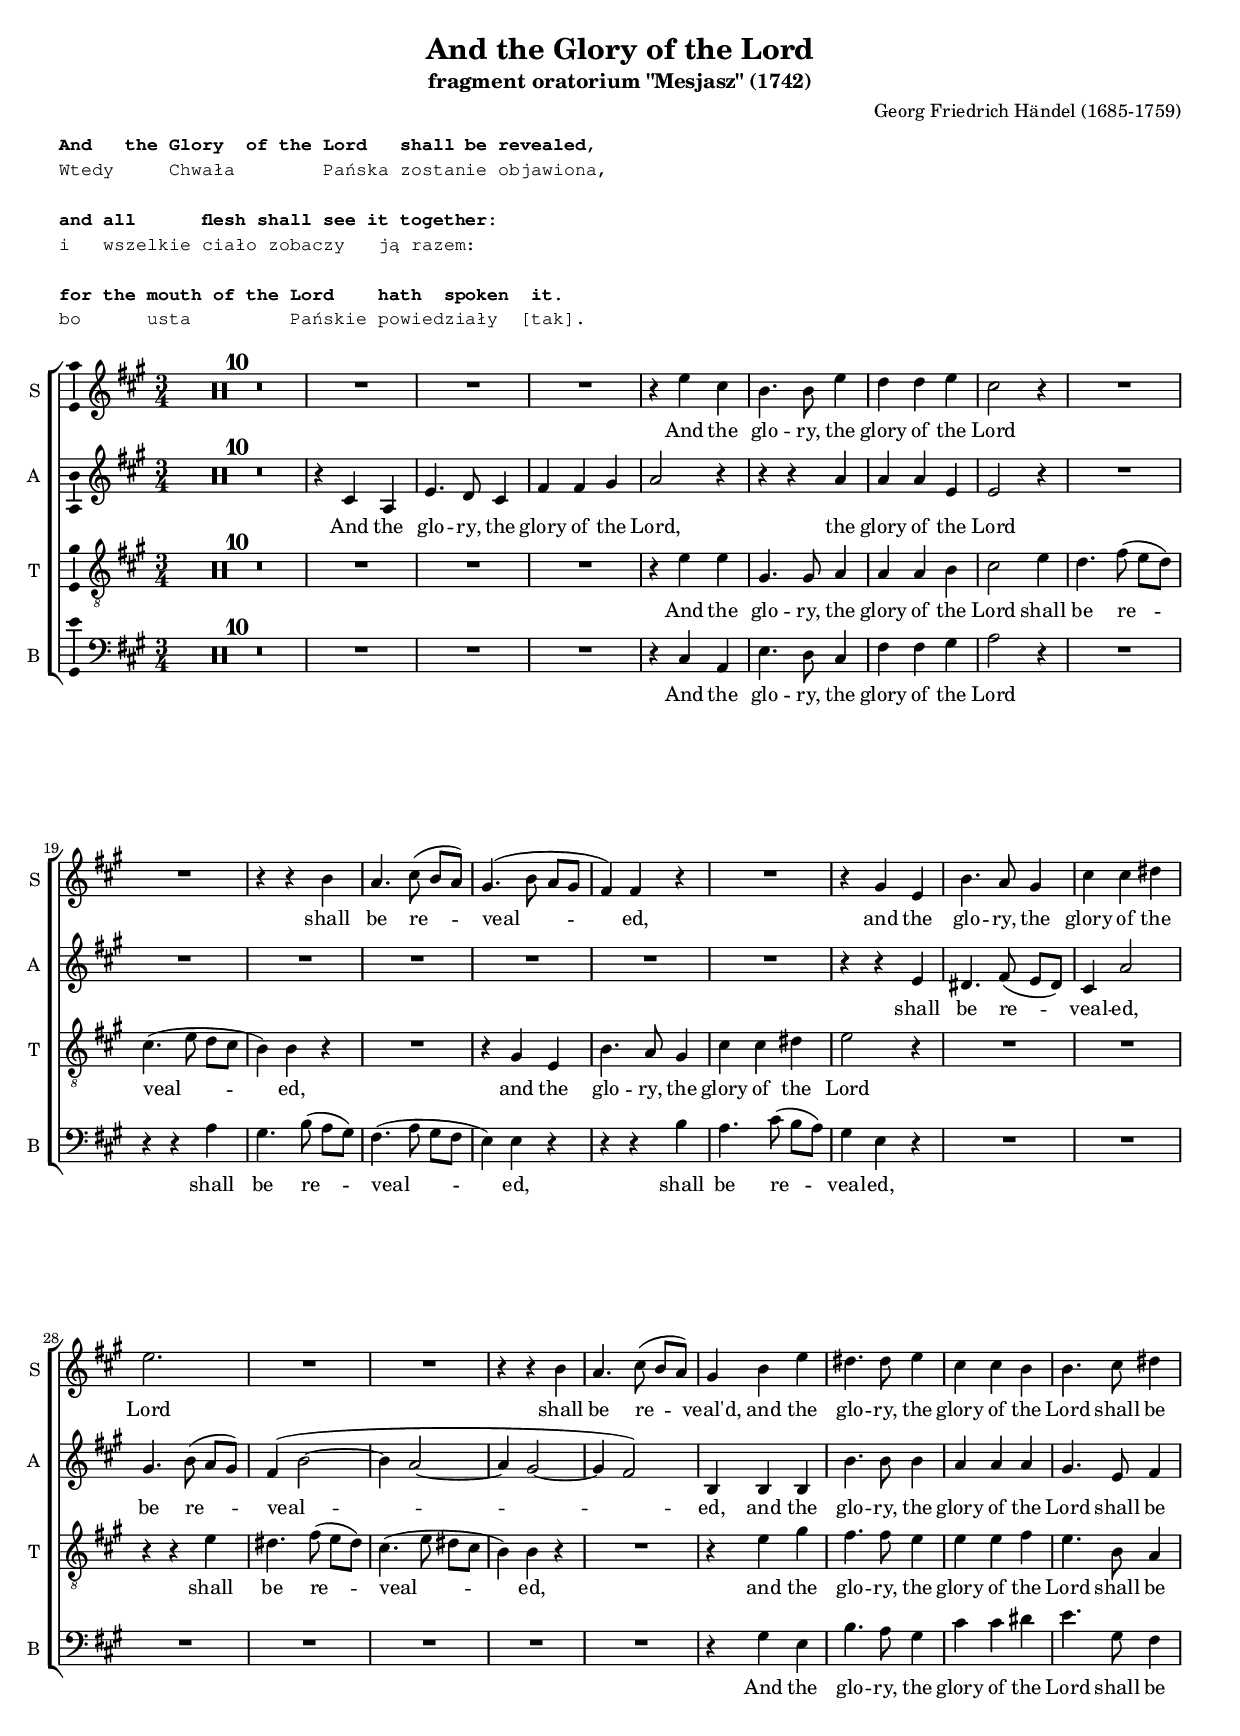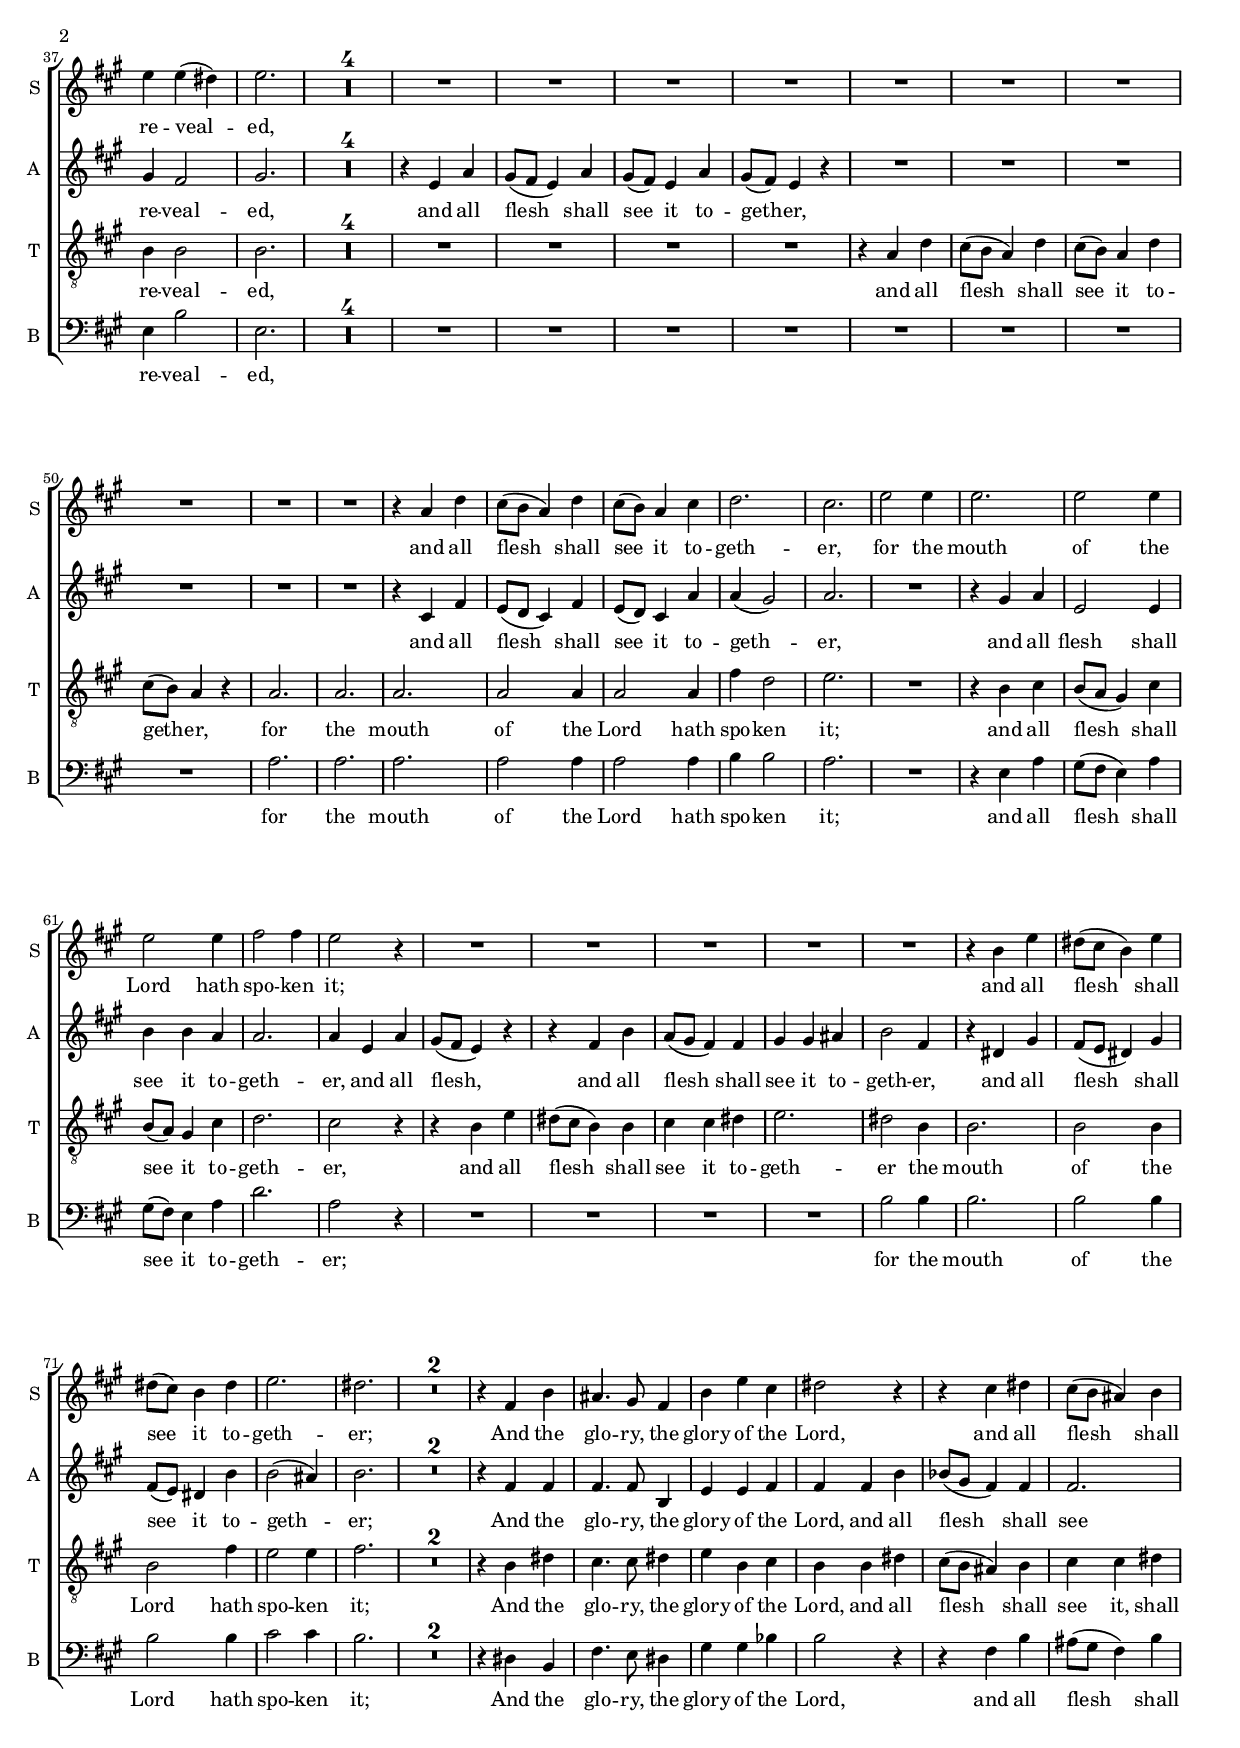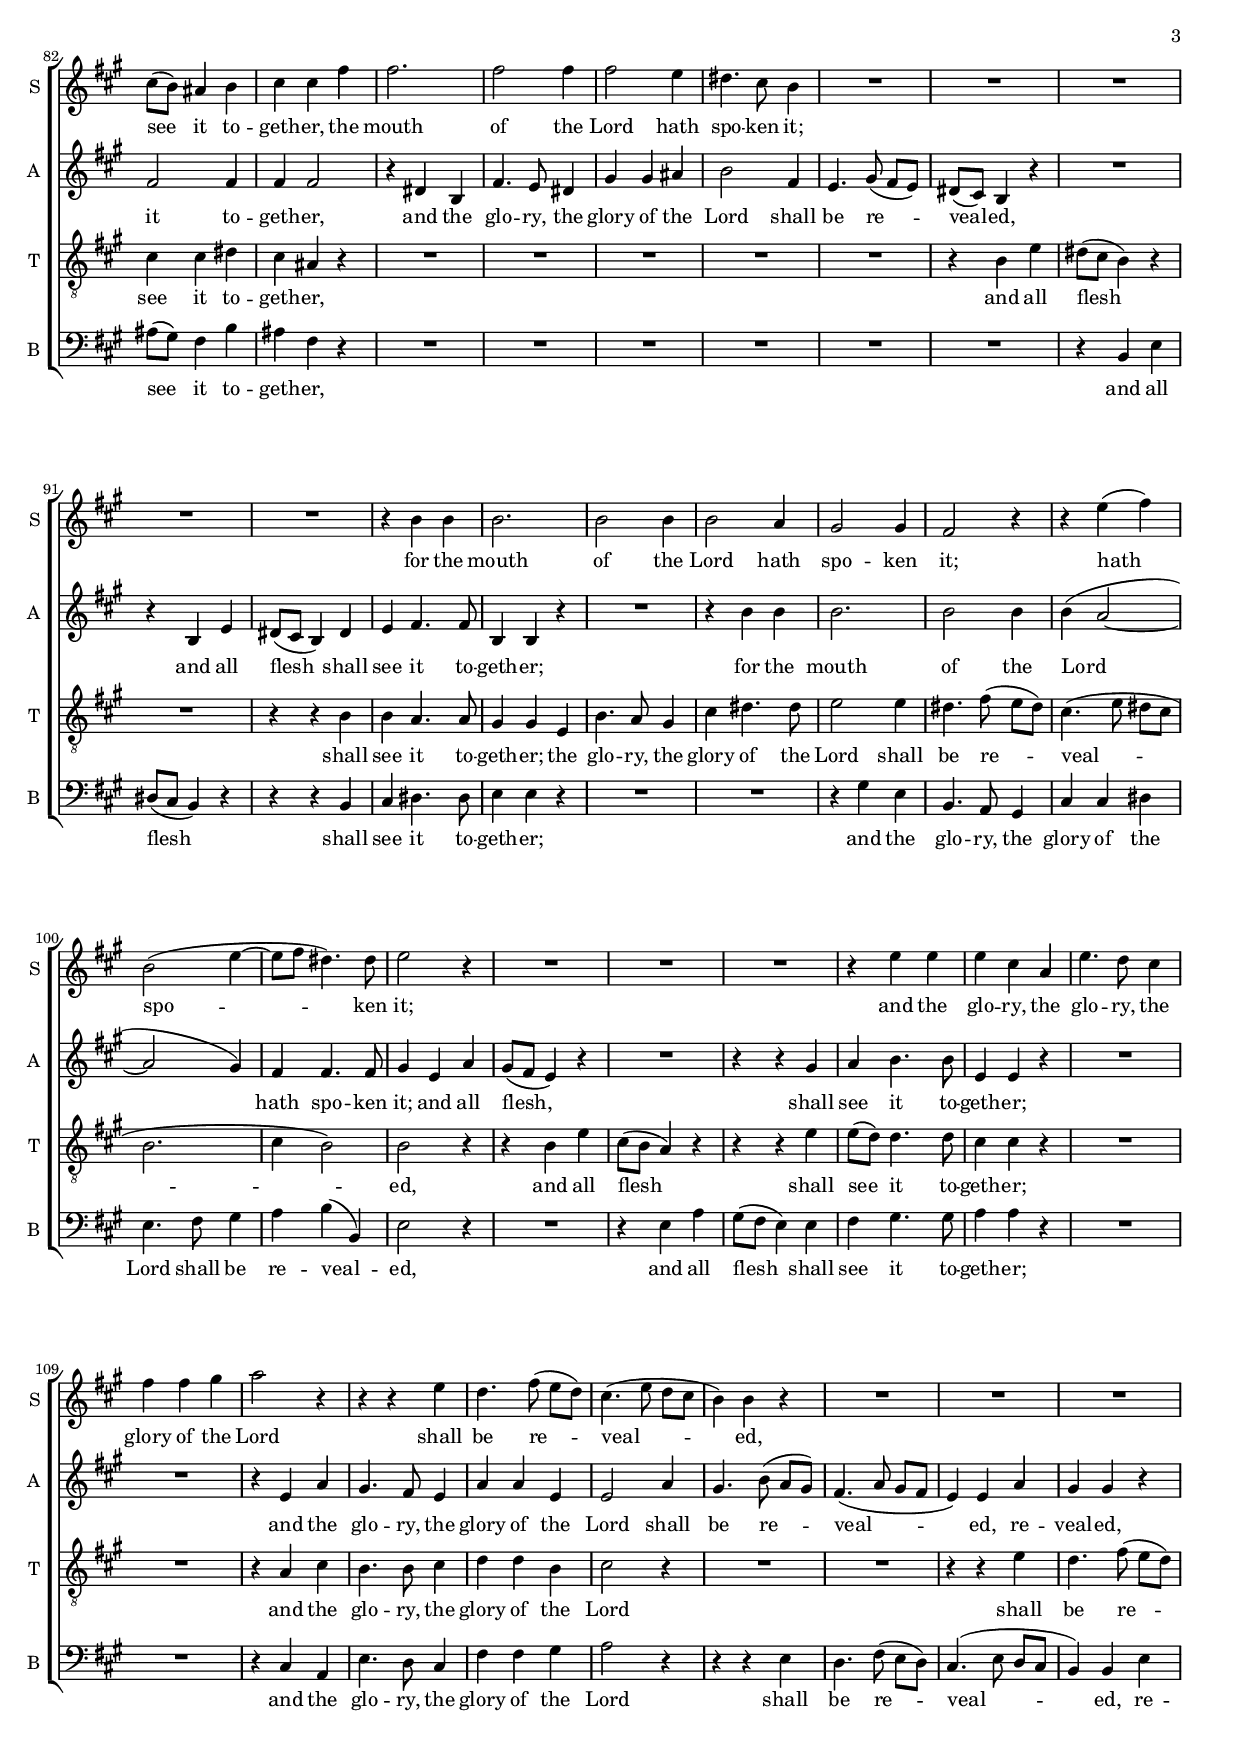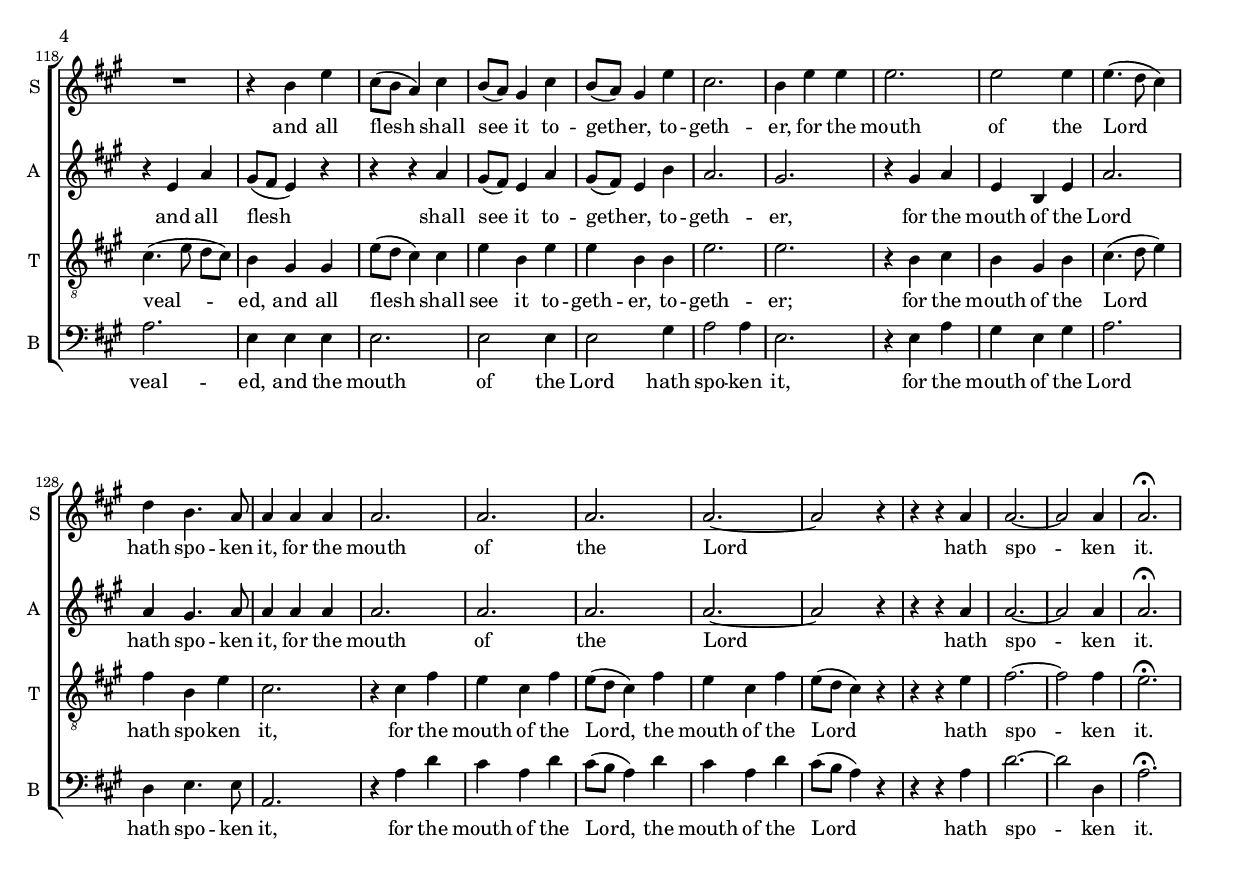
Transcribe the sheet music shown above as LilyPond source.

% wpisanie nut altu w programie frania: 27 minut
% wpisanie nut sopranu w programie frania: 19 minut
% wpisanie tenorów: 22 minuty
% wpisanie basów: 15 minut
% utworzenie partytury z szablonu: 4 minuty
% przetłumaczenie tekstu: 3 minuty
% wpisanie lyrics: 20 minut
% poprawienie nut i tekstu: 18 minut
% poprawianie layoutu: 5 minut
% sprawdzanie z oryginałem: 21 minut

% razem 155 minut = 2 godziny 35 minut

\version "2.15.33"

\header	{
  title = "And the Glory of the Lord"
  subtitle = "fragment oratorium \"Mesjasz\" (1742)"
  composer = "Georg Friedrich Händel (1685-1759)"
}
commonprops = {
  \compressFullBarRests
  \autoBeamOff
  % \tempo 4=150
  \key a \major
  \time 3/4
}

#(set-global-staff-size 16)

%--------------------------------MELODY--------------------------------
sopranomelody =	\relative c'' {
  R1*3/4*13 |
  r4 e cis |
  b4. b8 e4 |
  d4 d e |
  cis2 r4 |
  R1*3/4*2 |
  r4 r b |
  a4. cis8 ( b [ a ) ] |
  gis4. ( b8 a [ gis ] |
  fis4 ) fis r |
  R1*3/4 |
  r4 gis e |
  b'4. a8 gis4 |
  cis4 cis dis |
  e2. |
  R1*3/4*2 |
  r4 r b4 |
  a4. cis8 ( b [ a ) ] |
  gis4 b e |
  dis4. dis8 e4 |
  cis4 cis b |
  b4. cis8 dis4 |
  e4 e ( dis ) |
  e2. |
  R1*3/4*14 |
  r4 a, d |
  cis8 ( [ b ] a4 ) d |
  cis8 ( [ b ) ] a4 cis |
  d2. |
  cis2. |
  e2 e4 |
  e2. |
  e2 e4 |
  e2 e4 |
  fis2 fis4 |
  e2 r4 |
  R1*3/4*5 |
  r4 b e |
  dis8 ( [ cis8 ] b4 ) e |
  dis8 ( [ cis ) ] b4 dis4 |
  e2. |
  dis2. |
  R1*3/4*2 |
  r4 fis, b |
  ais4. gis8 fis4 |
  b4 e cis |
  dis2 r4 |
  r4 cis dis |
  cis8 ( [ b ] ais4 ) b |
  cis8 ( [ b ) ] ais4 b |
  cis4 cis fis |
  fis2. |
  fis2 fis4 |
  fis2 e4 |
  dis4. cis8 b4 |
  R1*3/4*5 |
  r4 b4 b4 |
  b2. b2 b4 b2 a4 |
  gis2 gis4 |
  fis2 r4 |
  r4 e' ( fis ) |
  b,2 ( e4 ~ |
  e8 [ fis ] dis4. ) dis8 |
  e2 r4 |
  R1*3/4*3 |
  r4 e e |
  e4 cis a |
  e'4. d8 cis4 |
  fis4 fis gis4 |
  a2 r4 |
  r4 r e4 |
  d4. fis8 ( e [ d ) ] |
  cis4. ( e8 d [ cis ] |
  b4 ) b r |
  R1*3/4*4 |
  r4 b e |
  cis8 ( [ b ] a4 ) cis |
  b8 ( [ a ) ] gis4 cis |
  b8 ( [ a ) ] gis4 e' |
  cis2. |
  b4 e e |
  e2. |
  e2 e4 |
  e4. ( d8 cis4 ) |
  d4 b4. a8 |
  a4 a a |
  a2. |
  a2. |
  a2. |
  a2. ~ |
  a2 r4 |
  r4 r a4 |
  a2. ~ |
  a2 a4 |
  a2. \fermata \bar ".|"
}
altomelody = \relative c' {
  R1*3/4*10
  r4 cis a |
  e'4. d8 cis4 |
  fis4 fis gis |
  a2 r4 |
  r4 r a |
  a4 a e |
  e2 r4 |
  R1*3/4*7 |
  r4 r e |
  dis4. fis8 ( e [ dis ) ] |
  cis4 a'2 |
  gis4. b8 ( a [ gis ) ] |
  fis4 ( b2 ~ |
  b4 a2 ~ |
  a4 gis2 ~ |
  gis4 fis2 ) |
  b,4 b b |
  b'4. b8 b4 |
  a4 a a |
  gis4. e8 fis4 |
  gis4 fis2 |
  gis2. |
  R1*3/4*4 |
  r4 e a |
  gis8 ( [ fis ] e4 ) a4 |
  gis8 ( [ fis ] ) e4 a4 |
  gis8 ( [ fis ] ) e4 r |
  R1*3/4*6 |
  r4 cis fis |
  e8 ( [ d ] cis4 ) fis |
  e8 ( [ d ] ) cis4  a' |
  a4 ( gis2 ) |
  a2. |
  R1*3/4 |
  r4 gis a |
  e2 e4 |
  b'4 b a |
  a2. |
  a4 e a |
  gis8 ( [ fis ] e4 ) r |
  r4 fis b |
  a8 ( [ gis ] fis4 ) fis |
  gis4 gis ais |
  b2 fis4 |
  r4 dis4 gis |
  fis8 ( [ e ] dis4 ) gis |
  fis8 ( [ e ) ] dis4 b' |
  b2 ( ais4 ) |
  b2. |
  R1*3/4*2 |
  r4 fis fis |
  fis4. fis8 b,4 |
  e4 e fis |
  fis4 fis b |
  bes8 ( [ gis8 ] fis4 ) fis |
  fis2. |
  fis2 fis4 |
  fis4 fis2 |
  r4 dis b |
  fis'4. e8 dis4 |
  gis4 gis ais |
  b2 fis4 |
  e4. gis8 ( fis [ e ) ] |
  dis8 ( [ cis ] ) b4 r |
  R1*3/4 |
  r4 b e |
  dis8 ( [ cis ] b4 ) dis |
  e4 fis4. fis8 |
  b,4 b r |
  R1*3/4 |
  r4 b' b |
  b2. |
  b2 b4 |
  b4 ( a2 ~ |
  a2 gis4 ) |
  fis4 fis4. fis8 |
  gis4 e a |
  gis8 ( [ fis ] e4 ) r |
  R1*3/4 |
  r4 r gis |
  a4 b4. b8 |
  e,4 e r |
  R1*3/4*2 |
  r4 e a gis4. fis8 e4 |
  a4 a e4 |
  e2 a4 |
  gis4. b8 ( a [ gis ) ] |
  fis4. ( a8 gis [ fis ] |
  e4 ) e a |
  gis4 gis r |
  r4 e a |
  gis8 ( [ fis ] e4 ) r |
  r4 r a |
  gis8 ( [ fis ) ] e4 a |
  gis8 ( [ fis ) ] e4 b' |
  a2. |
  gis2. |
  r4 gis a |
  e4 b e |
  a2. |
  a4 gis4. a8 |
  a4 a a |
  a2. |
  a2. |
  a2. |
  a2. ~ |
  a2 r4 |
  r4 r a |
  a2. ~ |
  a2 a4 |
  a2.\fermata
  \bar ".|"
}
tenormelody = \relative c' {
  R1*3/4*13 |
  r4 e e |
  gis,4. gis8 a4 |
  a4 a b |
  cis2 e4 |
  d4. fis8 ( e [ d ) ] |
  cis4. ( e8 d [ cis ] |
  b4 ) b r |
  R1*3/4 |
  r4 gis e |
  b'4. a8 gis4 |
  cis4 cis dis |
  e2 r4 |
  R1*3/4*2 |
  r4 r e |
  dis4. fis8 ( e[ dis ] ) |
  cis4. ( e8 dis8 [ cis ] |
  b4 ) b r |
  R1*3/4 |
  r4 e gis4 |
  fis4. fis8 e4 |
  e4 e fis |
  e4. b8 a4 |
  b4 b2 |
  b2. |
  R1*3/4*8 |
  r4 a d |
  cis8 ( [ b ] a4 ) d |
  cis8 ( [ b ) ] a4 d |
  cis8 ( [ b ) ] a4 r |
  a2. |
  a2. |
  a2. |
  a2 a4 |
  a2 a4 |
  fis'4 d2 |
  e2. |
  R1*3/4 |
  r4 b cis |
  b8 ( [ a ] gis4 ) cis |
  b8 ( [ a ) ] gis4 cis |
  d2. |
  cis2 r4 |
  r4 b e |
  dis8 ( [ cis ] b4 ) b |
  cis4 cis dis |
  e2. |
  dis2 b4 |
  b2. |
  b2 b4 |
  b2 fis'4 |
  e2 e4 |
  fis2. |
  R1*3/4*2 |
  r4 b, dis |
  cis4. cis8 dis4 |
  e4 b cis |
  b4 b dis |
  cis8 ( [ b ] ais4 ) b4 |
  cis4 cis dis |
  cis4 cis dis |
  cis4 ais r4 |
  R1*3/4*5
  r4 b e |
  dis8 ( [ cis ] b4 ) r |
  R1*3/4 |
  r4 r b |
  b4 a4. a8 |
  gis4 gis e |
  b'4. a8 gis4 |
  cis4 dis4. dis8 |
  e2 e4 |
  dis4. fis8 ( e [ dis8 ) ] |
  cis4. ( e8 dis [ cis ] |
  b2. |
  cis4 b2 ) |
  b2 r4 |
  r4 b e |
  cis8 ( [ b ] a4 ) r |
  r4 r e'4 |
  e8 ( [ d ) ] d4. d8 |
  cis4 cis4 r |
  R1*3/4*2 |
  r4 a cis |
  b4. b8 cis4 |
  d4 d b |
  cis2 r4 |
  R1*3/4*2 |
  r4 r e |
  d4. fis8 ( e [ d ) ] |
  cis4. ( e8 d [ cis ) ] |
  b4 gis gis |
  e'8 ( [ d ] cis4 ) cis |
  e4 b e e b b |
  e2. |
  e2. |
  r4 b cis |
  b4 gis b |
  cis4. ( d8 e4 ) |
  fis4 b, e |
  cis2. |
  r4 cis fis |
  e4 cis fis |
  e8 ( [ d ] cis4 ) fis |
  e4 cis fis e8 ( [ d ] cis4 ) r |
  r4 r e |
  fis2. ~ |
  fis2 fis4 |
  e2. \fermata \bar ".|"
}
bassmelody = \relative c {
  R1*3/4*13 |
  r4 cis a |
  e'4. d8 cis4 |
  fis4 fis gis |
  a2 r4 |
  R1*3/4 |
  r4 r a |
  gis4. b8 ( a [ gis ) ] |
  fis4. ( a8 gis [ fis ] |
  e4 ) e4 r |
  r4 r b' |
  a4. cis8 ( b [ a ) ] |
  gis4 e r |
  R1*3/4*7 |
  r4 gis e |
  b'4. a8 gis4 |
  cis4 cis dis |
  e4. gis,8 fis4 |
  e4 b'2 e,2. |
  R1*3/4*12 |
  a2. a2. a2. |
  a2 a4 |
  a2 a4 |
  b4 b2 |
  a2. |
  R1*3/4 |
  r4 e a |
  gis8 ( [ fis ] e4 ) a |
  gis8 ( [ fis ) ] e4 a |
  d2. |
  a2 r4 |
  R1*3/4*4 |
  b2 b4 |
  b2. |
  b2 b4 |
  b2 b4 |
  cis2 cis4 |
  b2. |
  R1*3/4*2 |
  r4 dis,4 b |
  fis'4. e8 dis4 |
  gis4 gis bes |
  b2 r4 |
  r4 fis b |
  ais8 ( [ gis ] fis4 ) b |
  ais8 ( [ gis ) ] fis4 b |
  ais4 fis4 r |
  R1*3/4*6 |
  r4 b,4 e |
  dis8 ( [ cis ] b4 ) r |
  r4 r b |
  cis4 dis4. dis8 |
  e4 e4 r |
  R1*3/4*2 |
  r4 gis e |
  b4. a8 gis4 |
  cis4 cis dis |
  e4. fis8 gis4 |
  a4 b ( b, ) |
  e2 r4 |
  R1*3/4 |
  r4 e4 a |
  gis8 ( [ fis ] e4 ) e |
  fis4 gis4. gis8 |
  a4 a r |
  R1*3/4*2 |
  r4 cis, a |
  e'4. d8 cis4 |
  fis4 fis gis |
  a2 r4 |
  r4 r e |
  d4. fis8 ( e [ d ) ] |
  cis4. ( e8 d [ cis ] |
  b4 ) b e |
  a2. |
  e4 e4 e4 e2. |
  e2 e4 |
  e2 gis4 |
  a2 a4 |
  e2. |
  r4 e a |
  gis4 e gis |
  a2. |
  d,4 e4. e8 |
  a,2. |
  r4 a' d |
  cis4 a d |
  cis8 ( [ b ] a4 ) d |
  cis4 a d |
  cis8 ( [ b ] a4 ) r |
  r4 r a |
  d2. ~ |
  d2 d,4 |
  a'2. \fermata \bar ".|"
}
%--------------------------------LYRICS--------------------------------
sopranotext =  \lyricmode {
  And the glo -- ry, the glory of the Lord shall be re -- veal -- ed,
  and the glo -- ry, the glory of the Lord shall be re -- veal'd,
  and the glo -- ry, the glory of the Lord shall be re -- veal -- ed,
  and all flesh shall see it to -- geth -- er,
  for the mouth of the Lord hath spo -- ken it;
  and all flesh shall see it to -- geth -- er;
  And the glo -- ry, the glory of the Lord,
  and all flesh shall see it to -- geth -- er,
  the mouth of the Lord hath spo -- ken it;
  for the mouth of the Lord hath spo -- ken it; hath spo -- ken it;
  and the glo -- ry, the glo -- ry, the glory of the Lord shall be re -- veal -- ed,
  and all flesh shall see it to -- geth -- er, to -- geth -- er,
  for the mouth of the Lord hath spo -- ken it,
  for the mouth of the Lord hath spo -- ken it.
}
altotext =  \lyricmode {
  And the glo -- ry, the glory of the Lord, the glory of the Lord
  shall be re -- veal -- ed, be re -- veal -- ed,
  and the glo -- ry, the glory of the Lord shall be re -- veal -- ed,
  and all flesh shall see it to -- geth -- er,
  and all flesh shall see it to -- geth -- er,
  and all flesh shall see it to -- geth -- er,
  and all flesh, and all flesh shall see it to -- geth -- er,
  and all flesh shall see it to -- geth -- er;
  And the glo -- ry, the glory of the Lord,
  and all flesh shall see it to -- geth -- er,
  and the glo -- ry, the glory of the Lord shall be re -- veal -- ed,
  and all flesh shall see it to -- geth -- er;
  for the mouth of the Lord hath spo -- ken it;
  and all flesh, shall see it to -- geth -- er;
  and the glo -- ry, the glory of the Lord shall be re -- veal -- ed, re -- veal -- ed,
  and all flesh shall see it to -- geth -- er, to -- geth -- er,
  for the mouth of the Lord hath spo -- ken it,
  for the mouth of the Lord hath spo -- ken it.
}
tenortext =  \lyricmode {
  And the glo -- ry, the glory of the Lord shall be re -- veal -- ed,
  and the glo -- ry, the glory of the Lord shall be re -- veal -- ed,
  and the glo -- ry, the glory of the Lord shall be re -- veal -- ed,
  and all flesh shall see it to -- geth -- er,
  for the mouth of the Lord hath spo -- ken it;
  and all flesh shall see it to -- geth -- er,
  and all flesh shall see it to -- geth -- er
  the mouth of the Lord hath spo -- ken it;
  And the glo -- ry, the glory of the Lord,
  and all flesh shall see it, shall see it to -- geth -- er,
  and all flesh shall see it to -- geth -- er;
  the glo -- ry, the glory of the Lord shall be re -- veal -- ed,
  and all flesh shall see it to -- geth -- er;
  and the glo -- ry, the glory of the Lord
  shall be re -- veal -- ed,
  and all flesh shall see it to -- geth -- er, to -- geth -- er;
  for the mouth of the Lord hath spo -- ken it,
  for the mouth of the Lord, the mouth of the Lord hath spo -- ken it.
}
basstext =  \lyricmode {
  And the glo -- ry, the glory of the Lord shall be re -- veal -- ed,
  shall be re -- veal -- ed,
  And the glo -- ry, the glory of the Lord shall be re -- veal -- ed,
  for the mouth of the Lord hath spo -- ken it;
  and all flesh shall see it to -- geth -- er;
  for the mouth of the Lord hath spo -- ken it;
  And the glo -- ry, the glory of the Lord,
  and all flesh shall see it to -- geth -- er,
  and all flesh shall see it to -- geth -- er;
  and the glo -- ry, the glory of the Lord shall be re -- veal -- ed,
  and all flesh shall see it to -- geth -- er;
  and the glo -- ry, the glory of the Lord
  shall be re -- veal -- ed, re -- veal -- ed,
  and the mouth of the Lord hath spo -- ken it,
  for the mouth of the Lord hath spo -- ken it,
  for the mouth of the Lord, the mouth of the Lord hath spo -- ken it.
}

\markup {
  \typewriter {
    \column {
      " "
      \bold "And   the Glory  of the Lord   shall be revealed,"
      "Wtedy     Chwała        Pańska zostanie objawiona,"
      " "
      \bold "and all      flesh shall see it together:"
      "i   wszelkie ciało zobaczy   ją razem:"
      " "
      \bold "for the mouth of the Lord    hath  spoken  it."
      "bo      usta         Pańskie powiedziały  [tak]."
      " "
    }
  }
}
%--------------------------------ALL-FILE VARIABLE--------------------------------

fourstaveschoir = {
  \new ChoirStaff <<
    \new Staff = soprano {
      \clef treble
      \set Staff.instrumentName = "S "
      \set Staff.shortInstrumentName = "S "
      \new Voice = soprano {
        \commonprops
        \set Voice.midiInstrument = "clarinet"
        \sopranomelody
      }
    }
    \new Lyrics = sopranolyrics \lyricsto soprano \sopranotext

    \new Staff = alto {
      \clef treble
      \set Staff.instrumentName = "A "
      \set Staff.shortInstrumentName = "A "
      \new Voice = alto {
        \commonprops
        \set Voice.midiInstrument = "english horn"
        \altomelody
      }
    }
    \new Lyrics = altolyrics \lyricsto alto \altotext

    \new Staff = tenor {
      \clef "treble_8"
      \set Staff.instrumentName = "T "
      \set Staff.shortInstrumentName = "T "
      \new Voice = tenor {
        \commonprops
        \set Voice.midiInstrument = "english horn"
        \tenormelody
      }
    }
    \new Lyrics = tenorlyrics \lyricsto tenor \tenortext

    \new Staff = bass {
      \clef bass
      \set Staff.instrumentName = "B "
      \set Staff.shortInstrumentName = "B "
      \new Voice = bass {
        \commonprops
        \set Voice.midiInstrument = "clarinet"
        \bassmelody
      }
    }
    \new Lyrics = basslyrics \lyricsto bass \basstext
  >>
}

%---------------------------------MIDI---------------------------------
\score {
  \unfoldRepeats \fourstaveschoir
  \midi {
    \context {
      \Staff \remove "Staff_performer"
    }
    \context {
      \Voice
      \consists "Staff_performer"
      \remove "Dynamic_performer"
    }
  }
}

%--------------------------------LAYOUT--------------------------------
\score {
  \fourstaveschoir
  \layout {
    indent = 0\cm
    \context {
      \Staff \consists "Ambitus_engraver"
    }
  }
}
